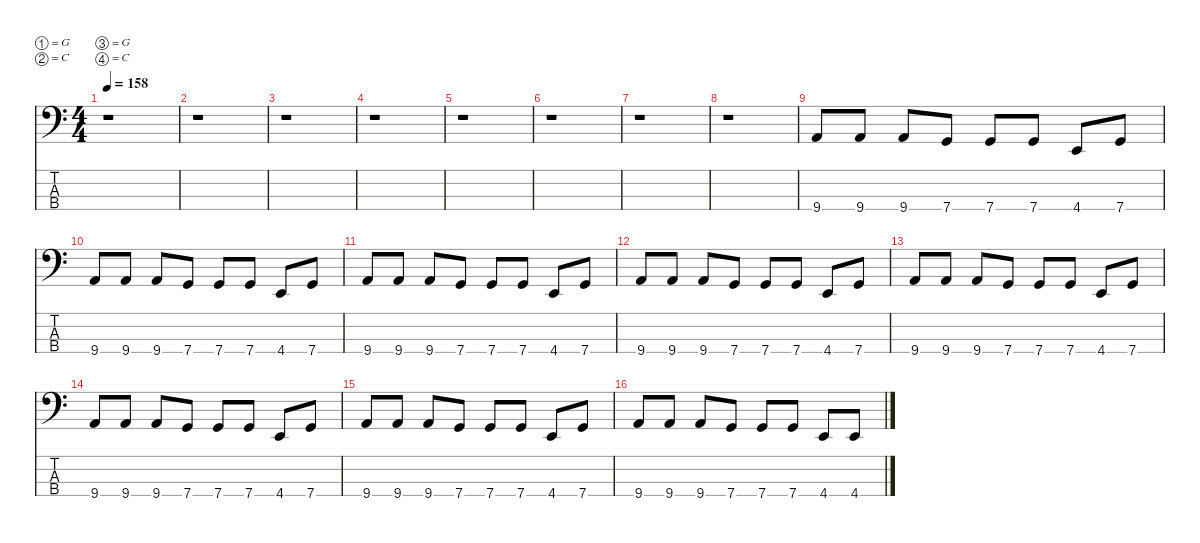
\defaultSystemsLayout 4
\hideDynamics
\bracketExtendMode nobrackets
\singleTrackTrackNamePolicy hidden
\multiTrackTrackNamePolicy hidden
\firstSystemTrackNameMode fullname
\firstSystemTrackNameOrientation horizontal
\otherSystemsTrackNameOrientation horizontal
\track ("Bass" "el.bs.") {instrument electricbassfinger}
\staff {score tabs}
\tuning (G2 C2 G1 C1)
\ts (4 4)
\beaming (8 2 2 2 2)
\tempo 158
\clef f4
\ks c
r.1{dy f instrument electricbassfinger beam Down} |
r.1{beam Down} |
r.1{beam Down} |
r.1{beam Down} |
r.1{beam Down} |
r.1{beam Down} |
r.1{beam Down} |
r.1{beam Down} |
9.4.8{beam Up} 9.4.8{beam Up} 9.4.8{beam Up} 7.4.8{beam Up} 7.4.8{beam Up} 7.4.8{beam Up} 4.4.8{beam Up} 7.4.8{beam Up} |
9.4.8{beam Up} 9.4.8{beam Up} 9.4.8{beam Up} 7.4.8{beam Up} 7.4.8{beam Up} 7.4.8{beam Up} 4.4.8{beam Up} 7.4.8{beam Up} |
9.4.8{beam Up} 9.4.8{beam Up} 9.4.8{beam Up} 7.4.8{beam Up} 7.4.8{beam Up} 7.4.8{beam Up} 4.4.8{beam Up} 7.4.8{beam Up} |
9.4.8{beam Up} 9.4.8{beam Up} 9.4.8{beam Up} 7.4.8{beam Up} 7.4.8{beam Up} 7.4.8{beam Up} 4.4.8{beam Up} 7.4.8{beam Up} |
9.4.8{beam Up} 9.4.8{beam Up} 9.4.8{beam Up} 7.4.8{beam Up} 7.4.8{beam Up} 7.4.8{beam Up} 4.4.8{beam Up} 7.4.8{beam Up} |
9.4.8{beam Up} 9.4.8{beam Up} 9.4.8{beam Up} 7.4.8{beam Up} 7.4.8{beam Up} 7.4.8{beam Up} 4.4.8{beam Up} 7.4.8{beam Up} |
9.4.8{beam Up} 9.4.8{beam Up} 9.4.8{beam Up} 7.4.8{beam Up} 7.4.8{beam Up} 7.4.8{beam Up} 4.4.8{beam Up} 7.4.8{beam Up} |
9.4.8{beam Up} 9.4.8{beam Up} 9.4.8{beam Up} 7.4.8{beam Up} 7.4.8{beam Up} 7.4.8{beam Up} 4.4.8{beam Up} 4.4.8{beam Up}
